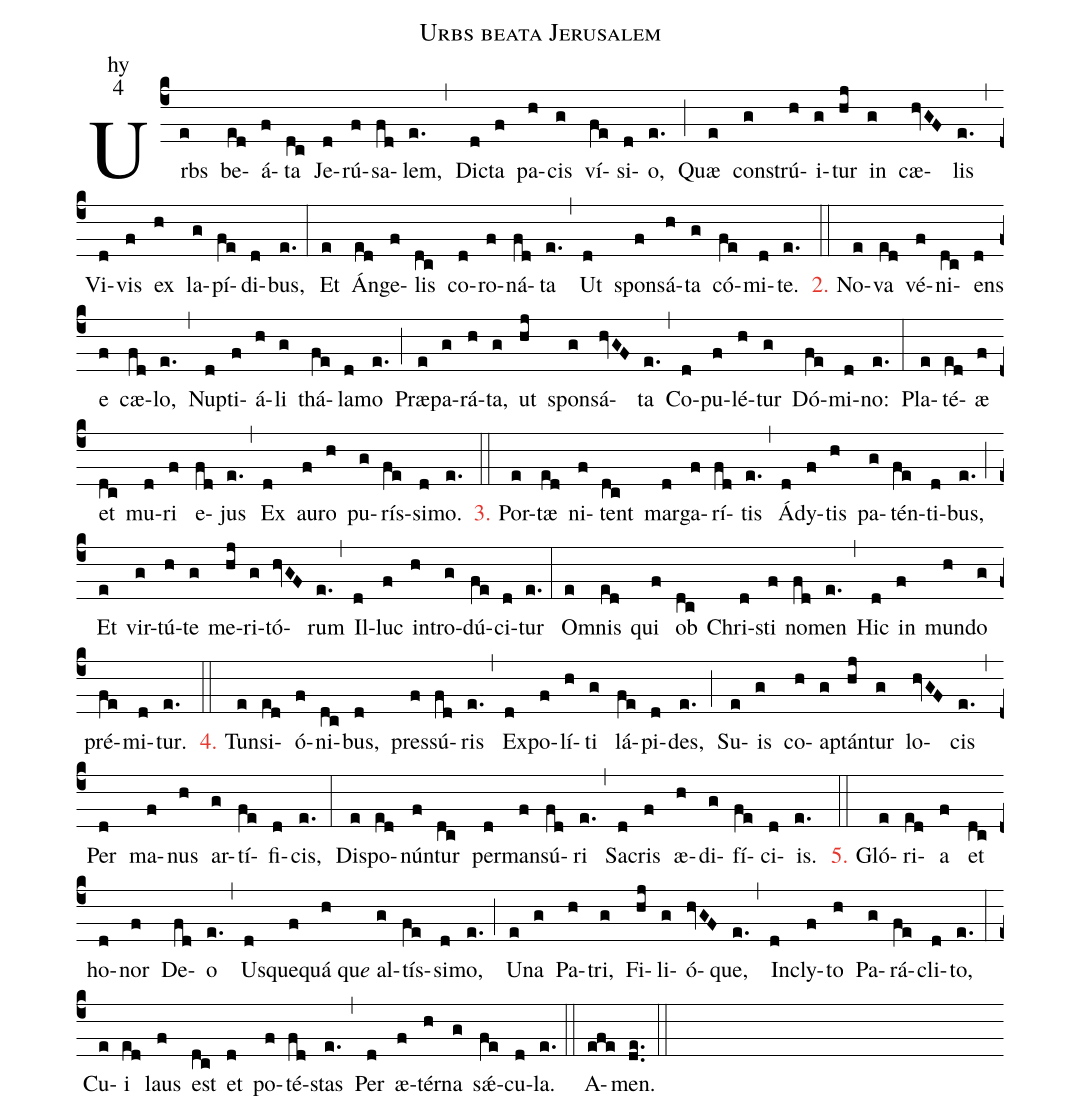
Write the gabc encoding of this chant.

name:Urbs beata Jerusalem;
office-part:hy;
mode:4;
%%
(c4) U{r}bs(e) be(ed)á(f)ta(dc) Je(d)rú(f)sa(fd)lem,(e.) (,)
Di(d)cta(f) pa(h)cis(g) ví(fe)si(d)o,(e.) (;)
Quæ(e) con(g)strú(h)i(g)tur(hj) in(g) cæ(hvGF)lis(e.) (,)
Vi(d)vis(f) ex(h) la(g)pí(fe)di(d)bus,(e.) (:)
Et(e) Án(ed)ge(f)lis(dc) co(d)ro(f)ná(fd)ta(e.) (,)
Ut(d) spon(f)sá(h)ta(g) có(fe)mi(d)te.(e.) (::)

<c>2.</c> No(e)va(ed) vé(f)ni(dc)ens(d) e(f) cæ(fd)lo,(e.) (,)
Nup(d)ti(f)á(h)li(g) thá(fe)la(d)mo(e.) (;)
Præ(e)pa(g)rá(h)ta,(g) ut(hj) spon(g)sá(hvGF)ta(e.) (,)
Co(d)pu(f)lé(h)tur(g) Dó(fe)mi(d)no:(e.) (:)
Pla(e)té(ed)æ(f) et(dc) mu(d)ri(f) e(fd)jus(e.) (,)
Ex(d) au(f)ro(h) pu(g)rís(fe)si(d)mo.(e.) (::)

<c>3.</c> Por(e)tæ(ed) ni(f)tent(dc) mar(d)ga(f)rí(fd)tis(e.) (,)
Á(d)dy(f)tis(h) pa(g)tén(fe)ti(d)bus,(e.) (;)
Et(e) vir(g)tú(h)te(g) me(hj)ri(g)tó(hvGF)rum(e.) (,)
Il(d)luc(f) in(h)tro(g)dú(fe)ci(d)tur(e.) (:)
Om(e)nis(ed) qui(f) ob(dc) Chri(d)sti(f) no(fd)men(e.) (,)
Hic(d) in(f) mun(h)do(g) pré(fe)mi(d)tur.(e.) (::)

<c>4.</c> Tun(e)si(ed)ó(f)ni(dc)bus,(d) pres(f)sú(fd)ris(e.) (,)
Ex(d)po(f)lí(h)ti(g) lá(fe)pi(d)des,(e.) (;)
Su(e)is(g) co(h)ap(g)tán(hj)tur(g) lo(hvGF)cis(e.) (,)
Per(d) ma(f)nus(h) ar(g)tí(fe)fi(d)cis,(e.) (:)
Di(e)spo(ed)nún(f)tur(dc) per(d)man(f)sú(fd)ri(e.) (,)
Sa(d)cris(f) æ(h)di(g)fí(fe)ci(d)is.(e.) (::)

<c>5.</c> Gló(e)ri(ed)a(f) et(dc) ho(d)nor(f) De(fd)o(e.) (,)
Us(d)que(f)quá(h)qu<i>e</i>() al(g)tís(fe)si(d)mo,(e.) (;)
U(e)na(g) Pa(h)tri,(g) Fi(hj)li(g)ó(hvGF)que,(e.) (,)
In(d)cly(f)to(h) Pa(g)rá(fe)cli(d)to,(e.) (:)
Cu(e)i(ed) laus(f) est(dc) et(d) po(f)té(fd)stas(e.) (,)
Per(d) æ(f)tér(h)na(g) sǽ(fe)cu(d)la.(e.) (::)

A(efe)men.(de..) (::)
